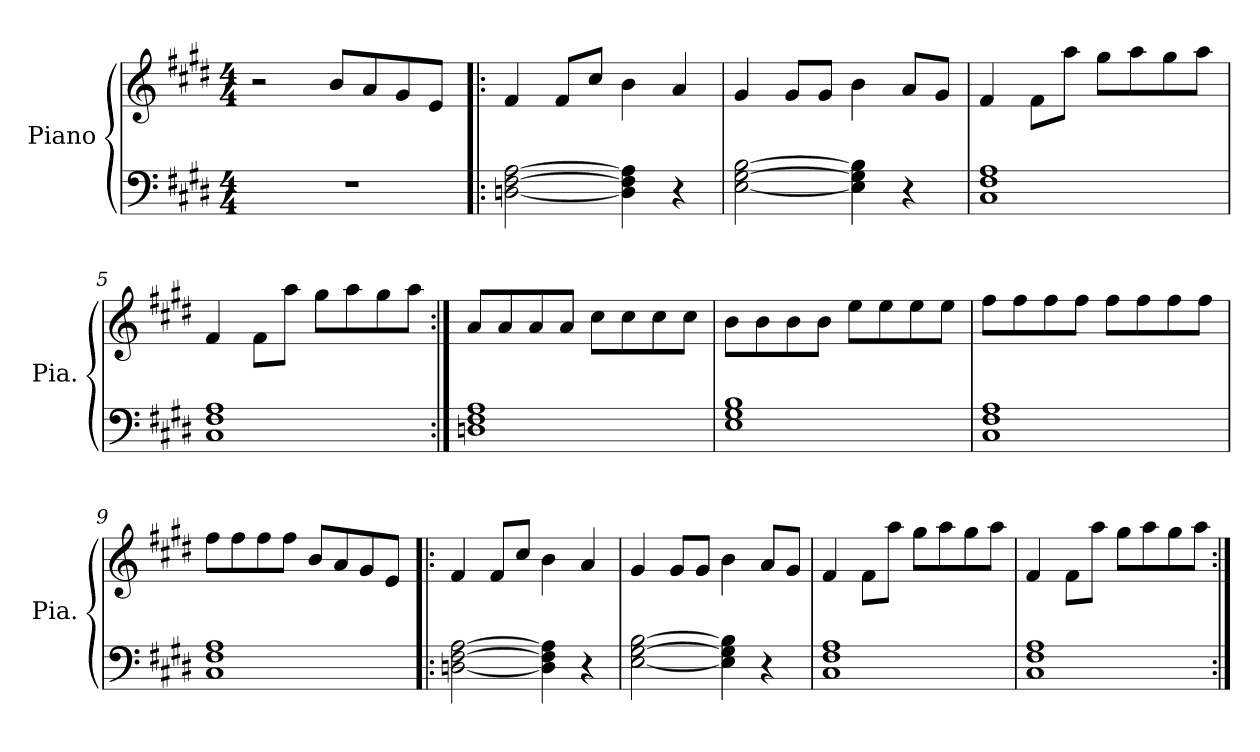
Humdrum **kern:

**kern	**kern
*part1	*part1
*staff2	*staff1
*I"Piano	*
*I'Pia.	*
*clefF4	*clefG2
*k[f#c#g#d#]	*k[f#c#g#d#]
*M4/4	*M4/4
*MM125	*MM125
=1	=1
1r	2r
.	8b/L
.	8a/
.	8g#/
.	8e/J
=2!|:	=2!|:
[2Dn\ [2F#\ [2A\	4f#/
.	8f#/L
.	8cc#/J
4D\] 4F#\] 4A\]	4b\
4r	4a/
=3	=3
[2E\ [2G#\ [2B\	4g#/
.	8g#/L
.	8g#/J
4E\] 4G#\] 4B\]	4b\
4r	8a/L
.	8g#/J
=4	=4
1C# 1F# 1A	4f#/
.	8f#\L
.	8aa\J
.	8gg#\L
.	8aa\
.	8gg#\
.	8aa\J
!!LO:LB:g=z
=5	=5
1C# 1F# 1A	4f#/
.	8f#\L
.	8aa\J
.	8gg#\L
.	8aa\
.	8gg#\
.	8aa\J
=6:|!	=6:|!
1Dn 1F# 1A	8a/L
.	8a/
.	8a/
.	8a/J
.	8cc#\L
.	8cc#\
.	8cc#\
.	8cc#\J
=7	=7
1E 1G# 1B	8b\L
.	8b\
.	8b\
.	8b\J
.	8ee\L
.	8ee\
.	8ee\
.	8ee\J
=8	=8
1C# 1F# 1A	8ff#\L
.	8ff#\
.	8ff#\
.	8ff#\J
.	8ff#\L
.	8ff#\
.	8ff#\
.	8ff#\J
=9	=9
1C# 1F# 1A	8ff#\L
.	8ff#\
.	8ff#\
.	8ff#\J
.	8b/L
.	8a/
.	8g#/
.	8e/J
!!LO:LB:g=z
=10!|:	=10!|:
[2Dn\ [2F#\ [2A\	4f#/
.	8f#/L
.	8cc#/J
4D\] 4F#\] 4A\]	4b\
4r	4a/
=11	=11
[2E\ [2G#\ [2B\	4g#/
.	8g#/L
.	8g#/J
4E\] 4G#\] 4B\]	4b\
4r	8a/L
.	8g#/J
=12	=12
1C# 1F# 1A	4f#/
.	8f#\L
.	8aa\J
.	8gg#\L
.	8aa\
.	8gg#\
.	8aa\J
=13	=13
1C# 1F# 1A	4f#/
.	8f#\L
.	8aa\J
.	8gg#\L
.	8aa\
.	8gg#\
.	8aa\J
=:|!	=:|!
*-	*-
